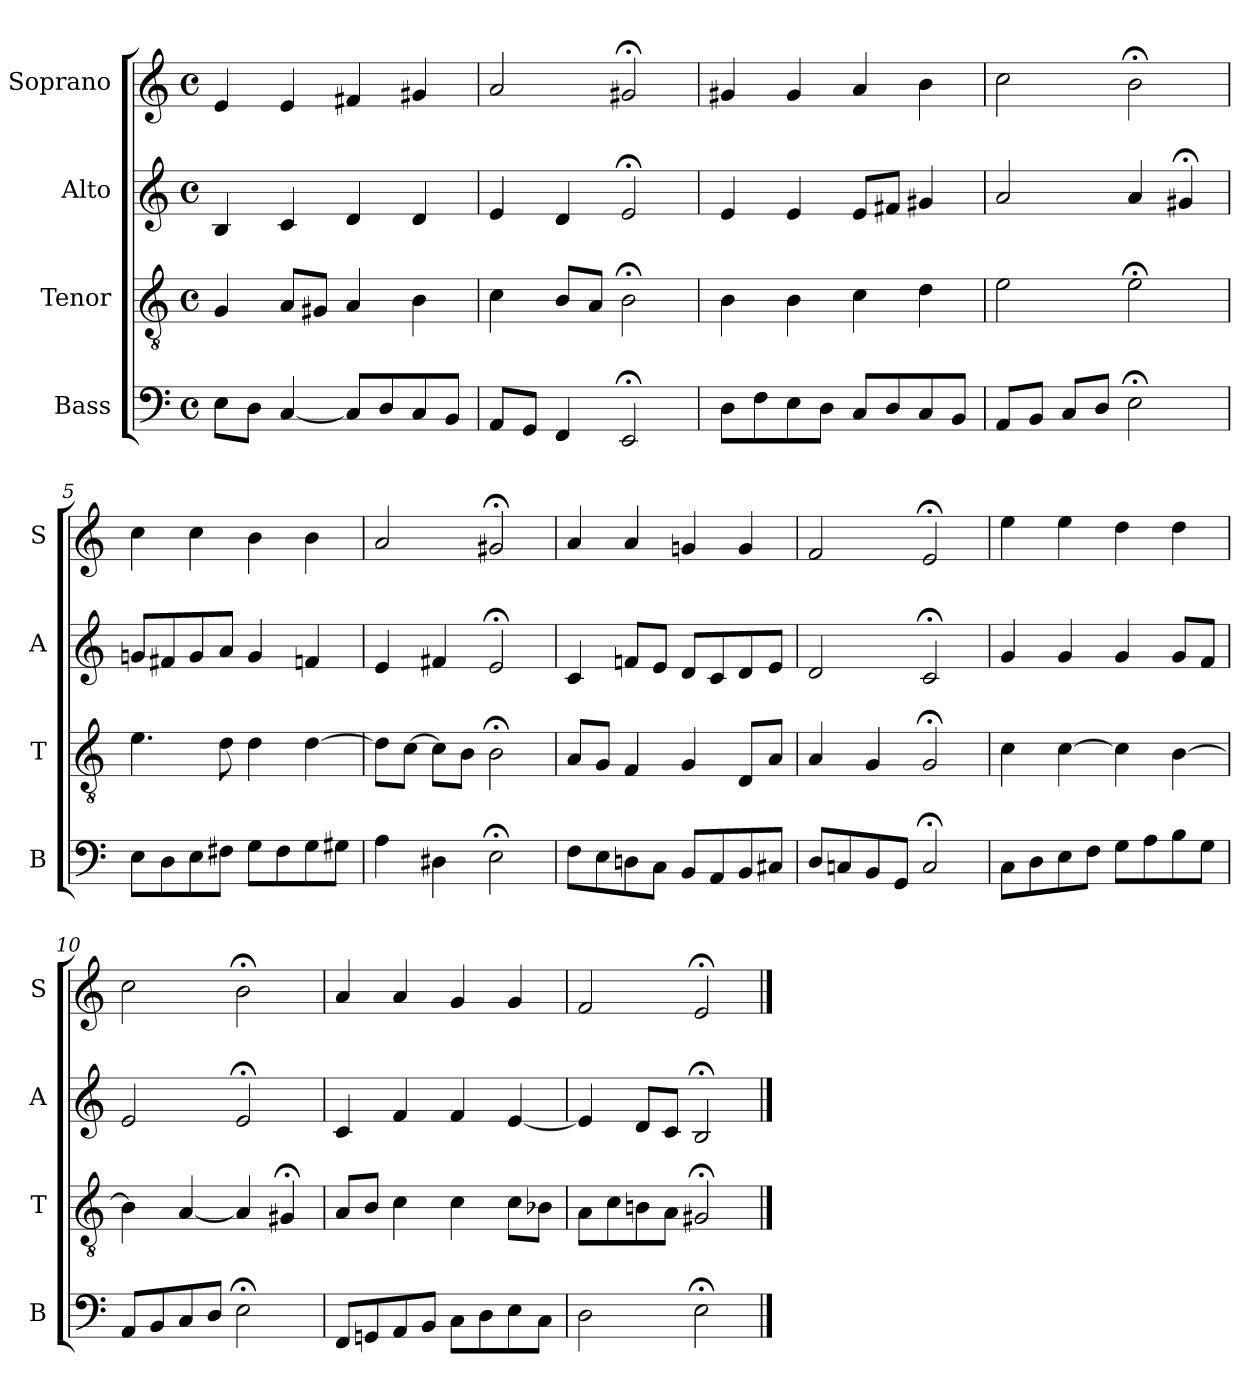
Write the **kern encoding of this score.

**kern	**kern	**kern	**kern
*part4	*part3	*part2	*part1
*staff4	*staff3	*staff2	*staff1
*I"Bass	*I"Tenor	*I"Alto	*I"Soprano
*I'B	*I'T	*I'A	*I'S
*clefF4	*clefGv2	*clefG2	*clefG2
*k[]	*k[]	*k[]	*k[]
*a:	*a:	*a:	*a:
*M4/4	*M4/4	*M4/4	*M4/4
*met(c)	*met(c)	*met(c)	*met(c)
*MM100	*MM100	*MM100	*MM100
=1	=1	=1	=1
8EL	4G	4B	4e
8DJ	.	.	.
[4C	8AL	4c	4e
.	8G#XJ	.	.
8CL]	4A	4d	4f#X
8D	.	.	.
8C	4B	4d	4g#X
8BBJ	.	.	.
=2	=2	=2	=2
8AAL	4c	4e	2a
8GGJ	.	.	.
4FF	8BL	4d	.
.	8AJ	.	.
2EE;<	2B;<	2e;<	2g#X;<
=3	=3	=3	=3
8DL	4B	4e	4g#X
8F	.	.	.
8E	4B	4e	4g#
8DJ	.	.	.
8CL	4c	8eL	4a
8D	.	8f#XJ	.
8C	4d	4g#X	4b
8BBJ	.	.	.
=4	=4	=4	=4
8AAL	2e	2a	2cc
8BBJ	.	.	.
8CL	.	.	.
8DJ	.	.	.
2E;<	2e;<	4a	2b;<
.	.	4g#X;<	.
=5	=5	=5	=5
8EL	4.e	8gnL	4cc
8D	.	8f#X	.
8E	.	8g	4cc
8F#XJ	8d	8aJ	.
8GL	4d	4g	4b
8F#	.	.	.
8G	[4d	4fn	4b
8G#XJ	.	.	.
=6	=6	=6	=6
4A	8dL]	4e	2a
.	[8cJ	.	.
4D#X	8cL]	4f#X	.
.	8BJ	.	.
2E;<	2B;<	2e;<	2g#X;<
=7	=7	=7	=7
8FL	8AL	4c	4a
8E	8GJ	.	.
8Dn	4F	8fnL	4a
8CJ	.	8eJ	.
8BBL	4G	8dL	4gn
8AA	.	8c	.
8BB	8DL	8d	4g
8C#XJ	8AJ	8eJ	.
=8	=8	=8	=8
8DL	4A	2d	2f
8Cn	.	.	.
8BB	4Gi	.	.
8GGJ	.	.	.
2C;<	2G;<i	2c;<i	2e;<
=9	=9	=9	=9
8CL	4ci	4gi	4ee
8D	.	.	.
8E	[4c	4g	4ee
8FJ	.	.	.
8GL	4c]	4g	4dd
8A	.	.	.
8B	[4B	8gL	4dd
8GJ	.	8fJ	.
=10	=10	=10	=10
8AAL	4B]	2e	2cc
8BB	.	.	.
8C	[4A	.	.
8DJ	.	.	.
2E;<	4A]	2e;<	2b;<
.	4G#X;<	.	.
=11	=11	=11	=11
8FFL	8AL	4c	4a
8GGn	8BJ	.	.
8AA	4c	4f	4a
8BBJ	.	.	.
8CL	4c	4f	4g
8D	.	.	.
8E	8cL	[4e	4g
8CJ	8B-XJ	.	.
=12	=12	=12	=12
2D	8AL	4e]	2f
.	8c	.	.
.	8Bn	8dL	.
.	8AJ	8cJ	.
2E;<	2G#X;<	2B;<	2e;<
==	==	==	==
*-	*-	*-	*-
